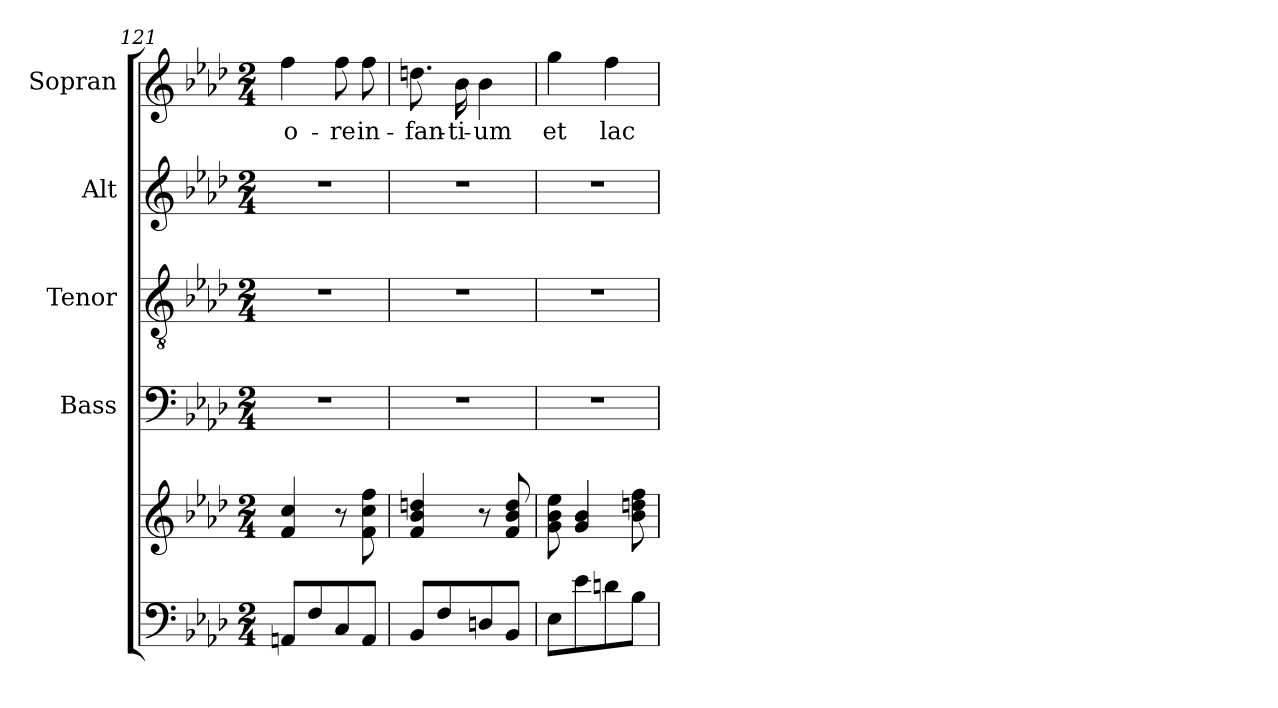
**kern	**kern	**kern	**kern	**kern	**kern	**text
*part5	*part5	*part4	*part3	*part2	*part1	*part1
*staff6	*staff5	*staff4	*staff3	*staff2	*staff1	*staff1
*	*	*I"Bass	*I"Tenor	*I"Alt	*I"Sopran	*
*	*	*I'B.	*I'T.	*I'A.	*I'S.	*
*clefF4	*clefG2	*clefF4	*clefGv2	*clefG2	*clefG2	*
*k[b-e-a-d-]	*k[b-e-a-d-]	*k[b-e-a-d-]	*k[b-e-a-d-]	*k[b-e-a-d-]	*k[b-e-a-d-]	*
*A-:	*A-:	*A-:	*A-:	*A-:	*A-:	*
*M2/4	*M2/4	*M2/4	*M2/4	*M2/4	*M2/4	*
=121	=121	=121	=121	=121	=121	=121
!	!	!	!	!	!	!LO:LY:b
8AAn/L	4f/ 4cc/	2r	2r	2r	4ff\	o-
8F/	.	.	.	.	.	.
!	!	!	!	!	!	!LO:LY:b
8C/	8r	.	.	.	8ff\	-re
!	!	!	!	!	!	!LO:LY:b
8AA/J	8f\ 8cc\ 8ff\	.	.	.	8ff\	in-
=122	=122	=122	=122	=122	=122	=122
!	!	!	!	!	!	!LO:LY:b
8BB-/L	4f/ 4b-/ 4ddn/	2r	2r	2r	8.ddn\	-fan-
8F/	.	.	.	.	.	.
!	!	!	!	!	!	!LO:LY:b
.	.	.	.	.	16b-\	-ti-
!	!	!	!	!	!	!LO:LY:b
8Dn/	8r	.	.	.	4b-\	-um
8BB-/J	8f/ 8b-/ 8dd/	.	.	.	.	.
=123	=123	=123	=123	=123	=123	=123
!	!	!	!	!	!	!LO:LY:b
8E-\L	8g\ 8b-\ 8ee-\	2r	2r	2r	4gg\	et
8e-\	4g/ 4b-/	.	.	.	.	.
!	!	!	!	!	!	!LO:LY:b
8dn\	.	.	.	.	4ff\	lac-
8B-\J	8b-\ 8ddn\ 8ff\	.	.	.	.	.
=	=	=	=	=	=	=
*-	*-	*-	*-	*-	*-	*-
